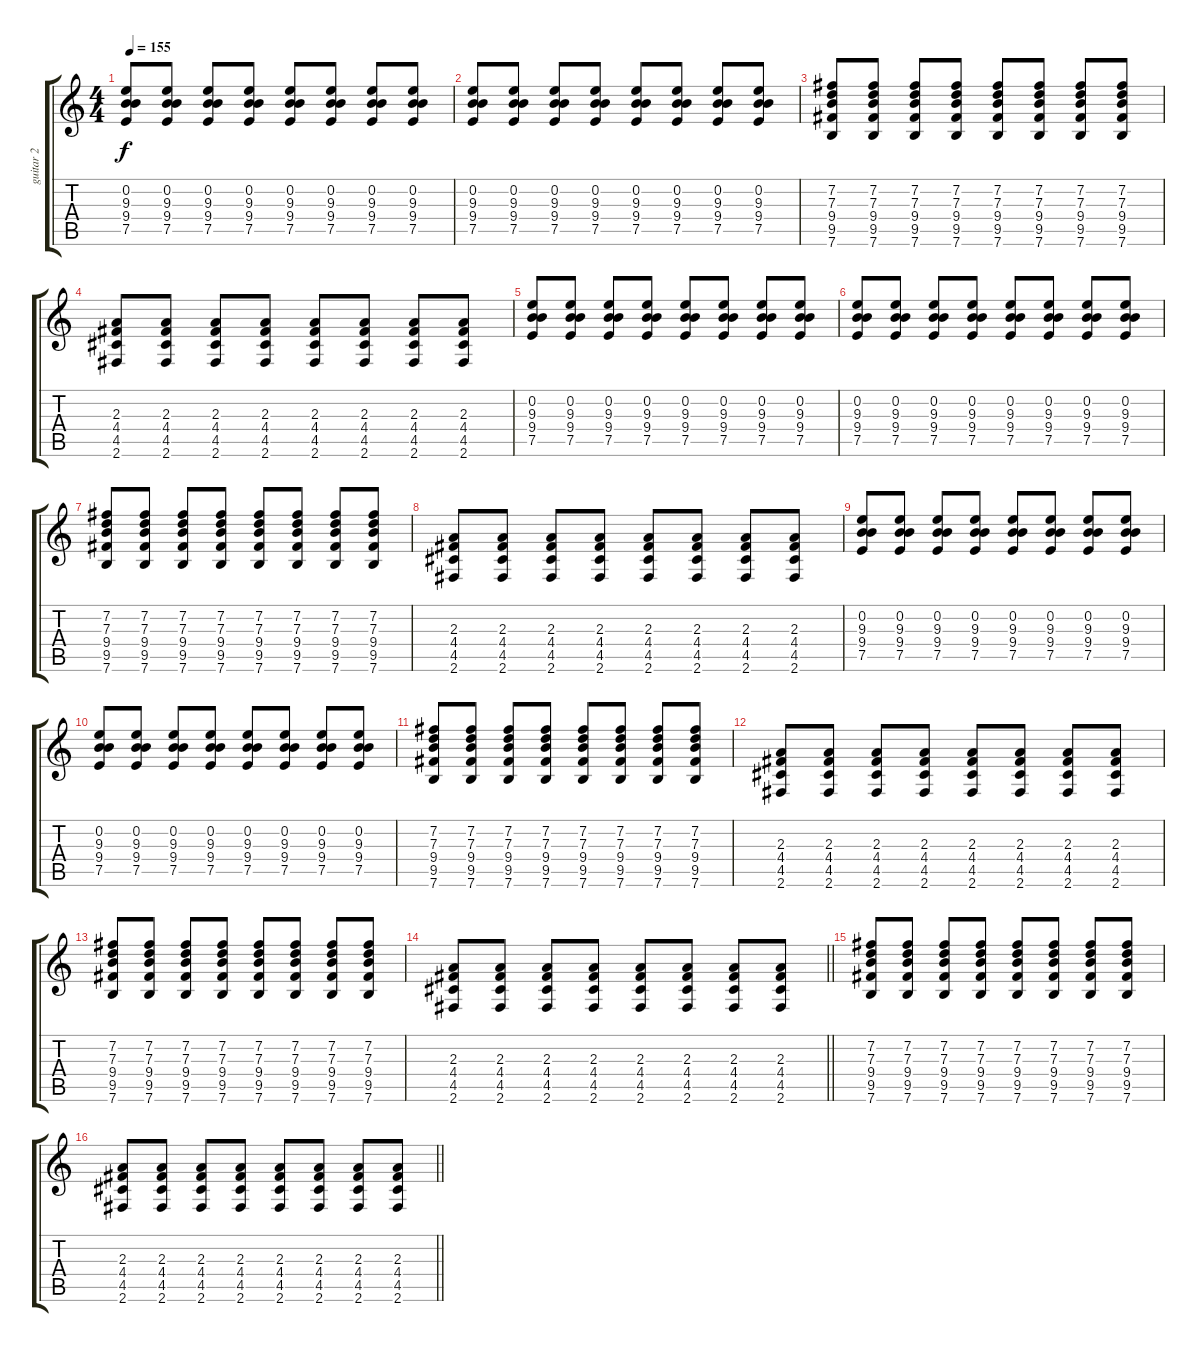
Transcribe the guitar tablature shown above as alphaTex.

\track ("guitar 2" "guitar 2") {instrument electricguitarclean}
\staff {score tabs}
\tuning (E4 B3 G3 D3 A2 E2) {hide}
\ts (4 4)
\tempo 155
\clef g2
\ks c
(0.2 9.3 9.4 7.5).8{dy f} (0.2 9.3 9.4 7.5).8 (0.2 9.3 9.4 7.5).8 (0.2 9.3 9.4 7.5).8 (0.2 9.3 9.4 7.5).8 (0.2 9.3 9.4 7.5).8 (0.2 9.3 9.4 7.5).8 (0.2 9.3 9.4 7.5).8 |
(0.2 9.3 9.4 7.5).8 (0.2 9.3 9.4 7.5).8 (0.2 9.3 9.4 7.5).8 (0.2 9.3 9.4 7.5).8 (0.2 9.3 9.4 7.5).8 (0.2 9.3 9.4 7.5).8 (0.2 9.3 9.4 7.5).8 (0.2 9.3 9.4 7.5).8 |
(7.2 7.3 9.4 9.5 7.6).8 (7.2 7.3 9.4 9.5 7.6).8 (7.2 7.3 9.4 9.5 7.6).8 (7.2 7.3 9.4 9.5 7.6).8 (7.2 7.3 9.4 9.5 7.6).8 (7.2 7.3 9.4 9.5 7.6).8 (7.2 7.3 9.4 9.5 7.6).8 (7.2 7.3 9.4 9.5 7.6).8 |
(2.3 4.4 4.5 2.6).8 (2.3 4.4 4.5 2.6).8 (2.3 4.4 4.5 2.6).8 (2.3 4.4 4.5 2.6).8 (2.3 4.4 4.5 2.6).8 (2.3 4.4 4.5 2.6).8 (2.3 4.4 4.5 2.6).8 (2.3 4.4 4.5 2.6).8 |
(0.2 9.3 9.4 7.5).8 (0.2 9.3 9.4 7.5).8 (0.2 9.3 9.4 7.5).8 (0.2 9.3 9.4 7.5).8 (0.2 9.3 9.4 7.5).8 (0.2 9.3 9.4 7.5).8 (0.2 9.3 9.4 7.5).8 (0.2 9.3 9.4 7.5).8 |
(0.2 9.3 9.4 7.5).8 (0.2 9.3 9.4 7.5).8 (0.2 9.3 9.4 7.5).8 (0.2 9.3 9.4 7.5).8 (0.2 9.3 9.4 7.5).8 (0.2 9.3 9.4 7.5).8 (0.2 9.3 9.4 7.5).8 (0.2 9.3 9.4 7.5).8 |
(7.2 7.3 9.4 9.5 7.6).8 (7.2 7.3 9.4 9.5 7.6).8 (7.2 7.3 9.4 9.5 7.6).8 (7.2 7.3 9.4 9.5 7.6).8 (7.2 7.3 9.4 9.5 7.6).8 (7.2 7.3 9.4 9.5 7.6).8 (7.2 7.3 9.4 9.5 7.6).8 (7.2 7.3 9.4 9.5 7.6).8 |
(2.3 4.4 4.5 2.6).8 (2.3 4.4 4.5 2.6).8 (2.3 4.4 4.5 2.6).8 (2.3 4.4 4.5 2.6).8 (2.3 4.4 4.5 2.6).8 (2.3 4.4 4.5 2.6).8 (2.3 4.4 4.5 2.6).8 (2.3 4.4 4.5 2.6).8 |
(0.2 9.3 9.4 7.5).8 (0.2 9.3 9.4 7.5).8 (0.2 9.3 9.4 7.5).8 (0.2 9.3 9.4 7.5).8 (0.2 9.3 9.4 7.5).8 (0.2 9.3 9.4 7.5).8 (0.2 9.3 9.4 7.5).8 (0.2 9.3 9.4 7.5).8 |
(0.2 9.3 9.4 7.5).8 (0.2 9.3 9.4 7.5).8 (0.2 9.3 9.4 7.5).8 (0.2 9.3 9.4 7.5).8 (0.2 9.3 9.4 7.5).8 (0.2 9.3 9.4 7.5).8 (0.2 9.3 9.4 7.5).8 (0.2 9.3 9.4 7.5).8 |
(7.2 7.3 9.4 9.5 7.6).8 (7.2 7.3 9.4 9.5 7.6).8 (7.2 7.3 9.4 9.5 7.6).8 (7.2 7.3 9.4 9.5 7.6).8 (7.2 7.3 9.4 9.5 7.6).8 (7.2 7.3 9.4 9.5 7.6).8 (7.2 7.3 9.4 9.5 7.6).8 (7.2 7.3 9.4 9.5 7.6).8 |
(2.3 4.4 4.5 2.6).8 (2.3 4.4 4.5 2.6).8 (2.3 4.4 4.5 2.6).8 (2.3 4.4 4.5 2.6).8 (2.3 4.4 4.5 2.6).8 (2.3 4.4 4.5 2.6).8 (2.3 4.4 4.5 2.6).8 (2.3 4.4 4.5 2.6).8 |
(7.2 7.3 9.4 9.5 7.6).8 (7.2 7.3 9.4 9.5 7.6).8 (7.2 7.3 9.4 9.5 7.6).8 (7.2 7.3 9.4 9.5 7.6).8 (7.2 7.3 9.4 9.5 7.6).8 (7.2 7.3 9.4 9.5 7.6).8 (7.2 7.3 9.4 9.5 7.6).8 (7.2 7.3 9.4 9.5 7.6).8 |
\barLineRight lightlight
(2.3 4.4 4.5 2.6).8 (2.3 4.4 4.5 2.6).8 (2.3 4.4 4.5 2.6).8 (2.3 4.4 4.5 2.6).8 (2.3 4.4 4.5 2.6).8 (2.3 4.4 4.5 2.6).8 (2.3 4.4 4.5 2.6).8 (2.3 4.4 4.5 2.6).8 |
(7.2 7.3 9.4 9.5 7.6).8 (7.2 7.3 9.4 9.5 7.6).8 (7.2 7.3 9.4 9.5 7.6).8 (7.2 7.3 9.4 9.5 7.6).8 (7.2 7.3 9.4 9.5 7.6).8 (7.2 7.3 9.4 9.5 7.6).8 (7.2 7.3 9.4 9.5 7.6).8 (7.2 7.3 9.4 9.5 7.6).8 |
\barLineRight lightlight
(2.3 4.4 4.5 2.6).8 (2.3 4.4 4.5 2.6).8 (2.3 4.4 4.5 2.6).8 (2.3 4.4 4.5 2.6).8 (2.3 4.4 4.5 2.6).8 (2.3 4.4 4.5 2.6).8 (2.3 4.4 4.5 2.6).8 (2.3 4.4 4.5 2.6).8
